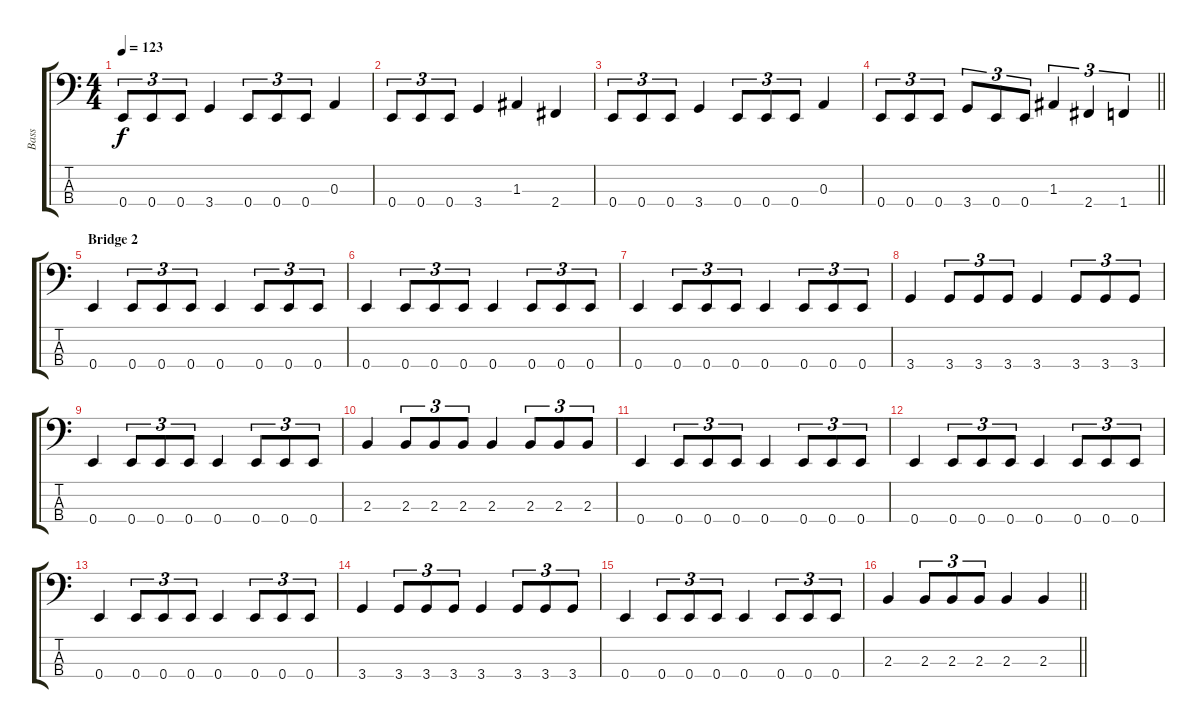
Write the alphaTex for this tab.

\track ("Bass" "Bass") {instrument electricbassfinger}
\staff {score tabs}
\tuning (G2 D2 A1 E1) {hide}
\ts (4 4)
\tempo 123
\clef f4
\ks c
0.4.8{tu (3 2) dy f} 0.4.8{tu (3 2)} 0.4.8{tu (3 2)} 3.4.4 0.4.8{tu (3 2)} 0.4.8{tu (3 2)} 0.4.8{tu (3 2)} 0.3.4 |
0.4.8{tu (3 2)} 0.4.8{tu (3 2)} 0.4.8{tu (3 2)} 3.4.4 1.3.4 2.4.4 |
0.4.8{tu (3 2)} 0.4.8{tu (3 2)} 0.4.8{tu (3 2)} 3.4.4 0.4.8{tu (3 2)} 0.4.8{tu (3 2)} 0.4.8{tu (3 2)} 0.3.4 |
\barLineRight lightlight
0.4.8{tu (3 2)} 0.4.8{tu (3 2)} 0.4.8{tu (3 2)} 3.4.8{tu (3 2)} 0.4.8{tu (3 2)} 0.4.8{tu (3 2)} 1.3.4{tu (3 2)} 2.4.4{tu (3 2)} 1.4.4{tu (3 2)} |
\section ("" "Bridge 2")
0.4.4 0.4.8{tu (3 2)} 0.4.8{tu (3 2)} 0.4.8{tu (3 2)} 0.4.4 0.4.8{tu (3 2)} 0.4.8{tu (3 2)} 0.4.8{tu (3 2)} |
0.4.4 0.4.8{tu (3 2)} 0.4.8{tu (3 2)} 0.4.8{tu (3 2)} 0.4.4 0.4.8{tu (3 2)} 0.4.8{tu (3 2)} 0.4.8{tu (3 2)} |
0.4.4 0.4.8{tu (3 2)} 0.4.8{tu (3 2)} 0.4.8{tu (3 2)} 0.4.4 0.4.8{tu (3 2)} 0.4.8{tu (3 2)} 0.4.8{tu (3 2)} |
3.4.4 3.4.8{tu (3 2)} 3.4.8{tu (3 2)} 3.4.8{tu (3 2)} 3.4.4 3.4.8{tu (3 2)} 3.4.8{tu (3 2)} 3.4.8{tu (3 2)} |
0.4.4 0.4.8{tu (3 2)} 0.4.8{tu (3 2)} 0.4.8{tu (3 2)} 0.4.4 0.4.8{tu (3 2)} 0.4.8{tu (3 2)} 0.4.8{tu (3 2)} |
2.3.4 2.3.8{tu (3 2)} 2.3.8{tu (3 2)} 2.3.8{tu (3 2)} 2.3.4 2.3.8{tu (3 2)} 2.3.8{tu (3 2)} 2.3.8{tu (3 2)} |
0.4.4 0.4.8{tu (3 2)} 0.4.8{tu (3 2)} 0.4.8{tu (3 2)} 0.4.4 0.4.8{tu (3 2)} 0.4.8{tu (3 2)} 0.4.8{tu (3 2)} |
0.4.4 0.4.8{tu (3 2)} 0.4.8{tu (3 2)} 0.4.8{tu (3 2)} 0.4.4 0.4.8{tu (3 2)} 0.4.8{tu (3 2)} 0.4.8{tu (3 2)} |
0.4.4 0.4.8{tu (3 2)} 0.4.8{tu (3 2)} 0.4.8{tu (3 2)} 0.4.4 0.4.8{tu (3 2)} 0.4.8{tu (3 2)} 0.4.8{tu (3 2)} |
3.4.4 3.4.8{tu (3 2)} 3.4.8{tu (3 2)} 3.4.8{tu (3 2)} 3.4.4 3.4.8{tu (3 2)} 3.4.8{tu (3 2)} 3.4.8{tu (3 2)} |
0.4.4 0.4.8{tu (3 2)} 0.4.8{tu (3 2)} 0.4.8{tu (3 2)} 0.4.4 0.4.8{tu (3 2)} 0.4.8{tu (3 2)} 0.4.8{tu (3 2)} |
\barLineRight lightlight
2.3.4 2.3.8{tu (3 2)} 2.3.8{tu (3 2)} 2.3.8{tu (3 2)} 2.3.4 2.3.4
